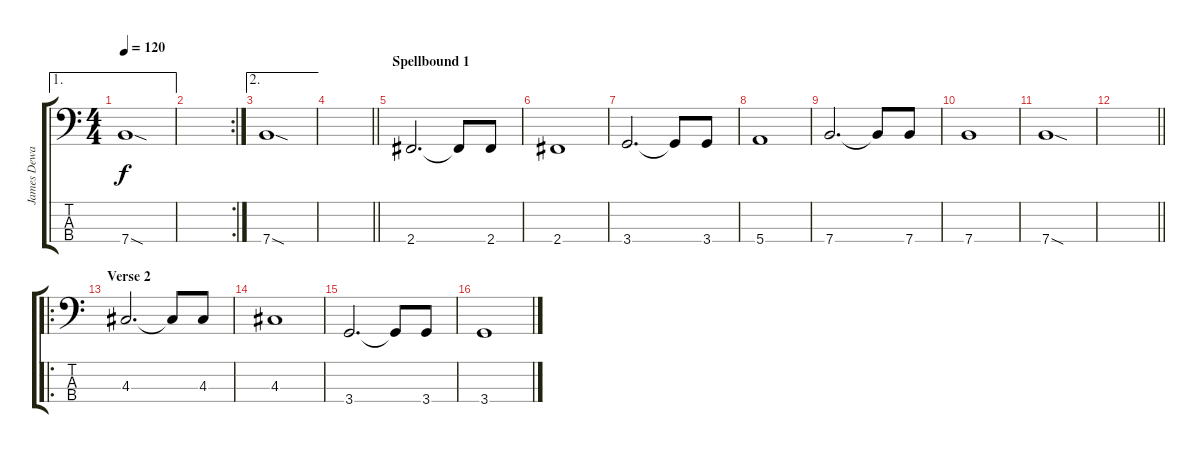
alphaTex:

\track ("James Dewar" "James Dewa") {instrument electricbassfinger}
\staff {score tabs}
\tuning (G2 D2 A1 E1) {hide}
\ae 1
\ts (4 4)
\tempo 120
\clef f4
\ks c
7.4{sod}.1{dy f} |
\rc 2
|
\ae 2
7.4{sod}.1 |
\barLineRight lightlight
|
\section ("" "Spellbound 1")
2.4.2{d} 2.4{t}.8 2.4.8 |
2.4.1 |
3.4.2{d} 3.4{t}.8 3.4.8 |
5.4.1 |
7.4.2{d} 7.4{t}.8 7.4.8 |
7.4.1 |
7.4{sod}.1 |
\barLineRight lightlight
|
\ro
\section ("" "Verse 2")
4.3.2{d} 4.3{t}.8 4.3.8 |
4.3.1 |
3.4.2{d} 3.4{t}.8 3.4.8 |
3.4.1
